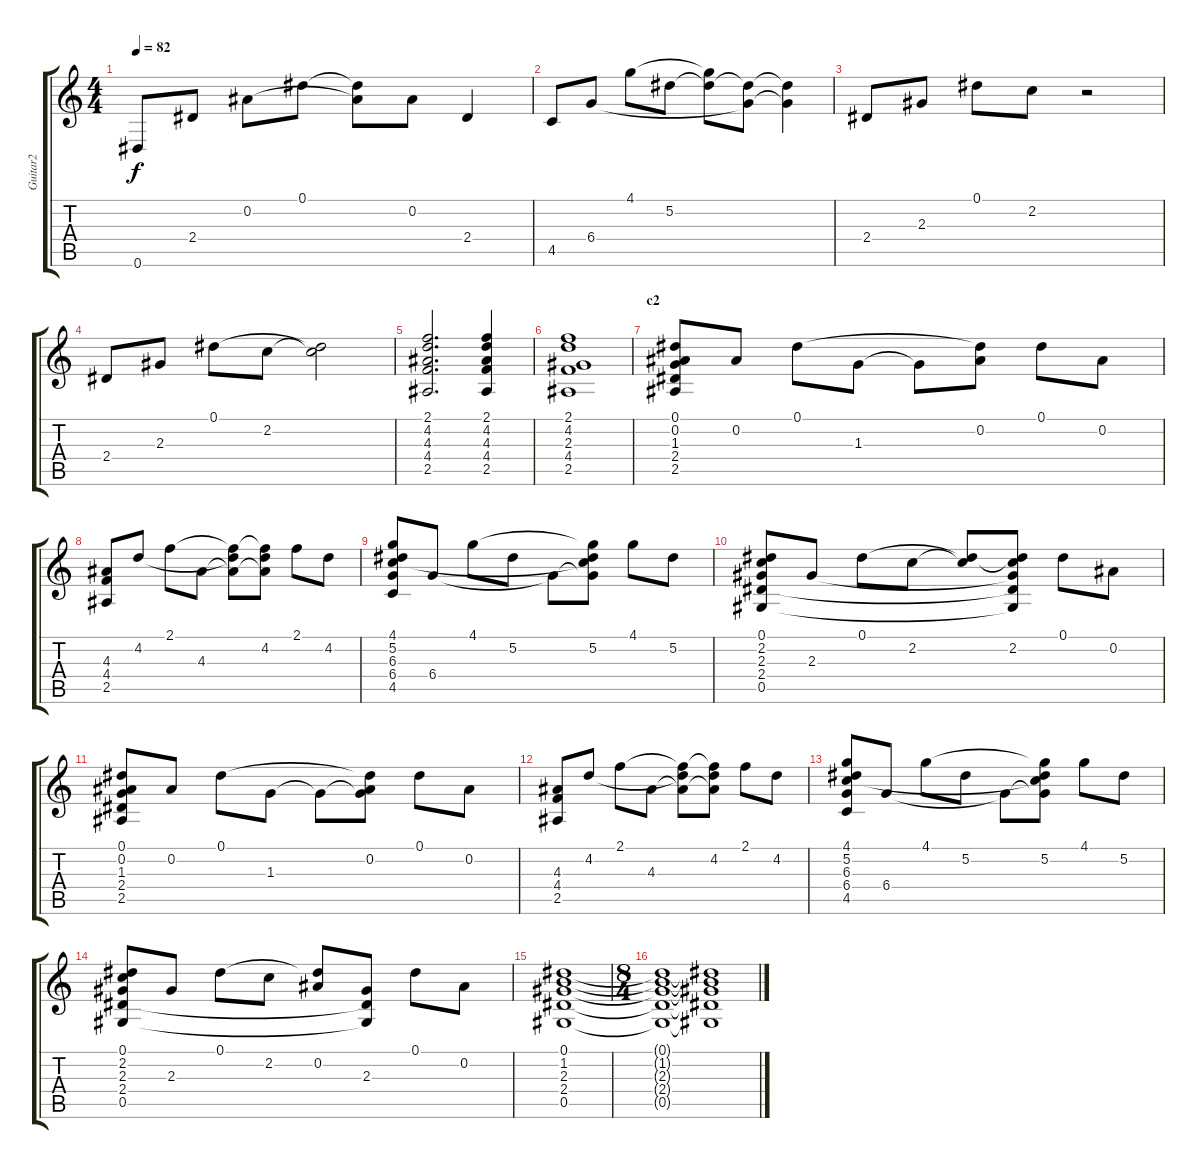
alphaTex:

\track ("Guitar2" "Guitar2") {instrument acousticguitarsteel}
\staff {score tabs}
\tuning (Eb4 Bb3 Gb3 Db3 Ab2 Eb2) {hide}
\ts (4 4)
\tempo 82
\clef g2
\ks c
0.6.8{dy f} 2.4.8 0.2.8 0.1.8 (0.1{t} 0.2{t}).8 0.2.8 2.4.4 |
4.5.8 6.4.8 4.1.8 5.2.8 (4.1{t} 5.2{t}).8 (5.2{t} 6.4{t}).8 (5.2{t} 6.4{t}).4 |
2.4.8 2.3.8 0.1.8 2.2.8 r.2 |
2.4.8 2.3.8 0.1.8 2.2.8 (0.1{t} 2.2{t}).2 |
(2.1 4.2 4.3 4.4 2.5).2{d} (2.1 4.2 4.3 4.4 2.5).4 |
(2.1 4.2 2.3 4.4 2.5).1 |
\section ("" "c2")
(0.1 0.2 1.3 2.4 2.5).8 0.2.8 0.1.8 1.3.8 1.3{t}.8 (0.1{t} 0.2).8 0.1.8 0.2.8 |
(4.3 4.4 2.5).8 4.2.8 2.1.8 4.3.8 (2.1{t} 4.2{t} 4.3{t}).8 (2.1{t} 4.2 4.3{t}).8 2.1.8 4.2.8 |
(4.1 5.2 6.3 6.4 4.5).8 6.4.8 4.1.8 5.2.8 6.4{t}.8 (4.1{t} 5.2 6.3{t} 6.4{t}).8 4.1.8 5.2.8 |
(0.1 2.2 2.3 2.4 0.5).8 2.3.8 0.1.8 2.2.8 (0.1{t} 2.2{t}).8 (0.1{t} 2.2 2.3{t} 2.4{t} 0.5{t}).8 0.1.8 0.2.8 |
(0.1 0.2 1.3 2.4 2.5).8 0.2.8 0.1.8 1.3.8 1.3{t}.8 (0.1{t} 0.2 1.3{t}).8 0.1.8 0.2.8 |
(4.3 4.4 2.5).8 4.2.8 2.1.8 4.3.8 (2.1{t} 4.2{t} 4.3{t}).8 (2.1{t} 4.2 4.3{t}).8 2.1.8 4.2.8 |
(4.1 5.2 6.3 6.4 4.5).8 6.4.8 4.1.8 5.2.8 6.4{t}.8 (4.1{t} 5.2 6.3{t} 6.4{t}).8 4.1.8 5.2.8 |
(0.1 2.2 2.3 2.4 0.5).8 2.3.8 0.1.8 2.2.8 (0.1{t} 0.2).8 (2.3 2.4{t} 0.5{t}).8 0.1.8 0.2.8 |
(0.1 1.2 2.3 2.4 0.5).1 |
\ts (8 4)
(0.1{t} 1.2{t} 2.3{t} 2.4{t} 0.5{t}).1 (0.1{t} 1.2{t} 2.3{t} 2.4{t} 0.5{t}).1
